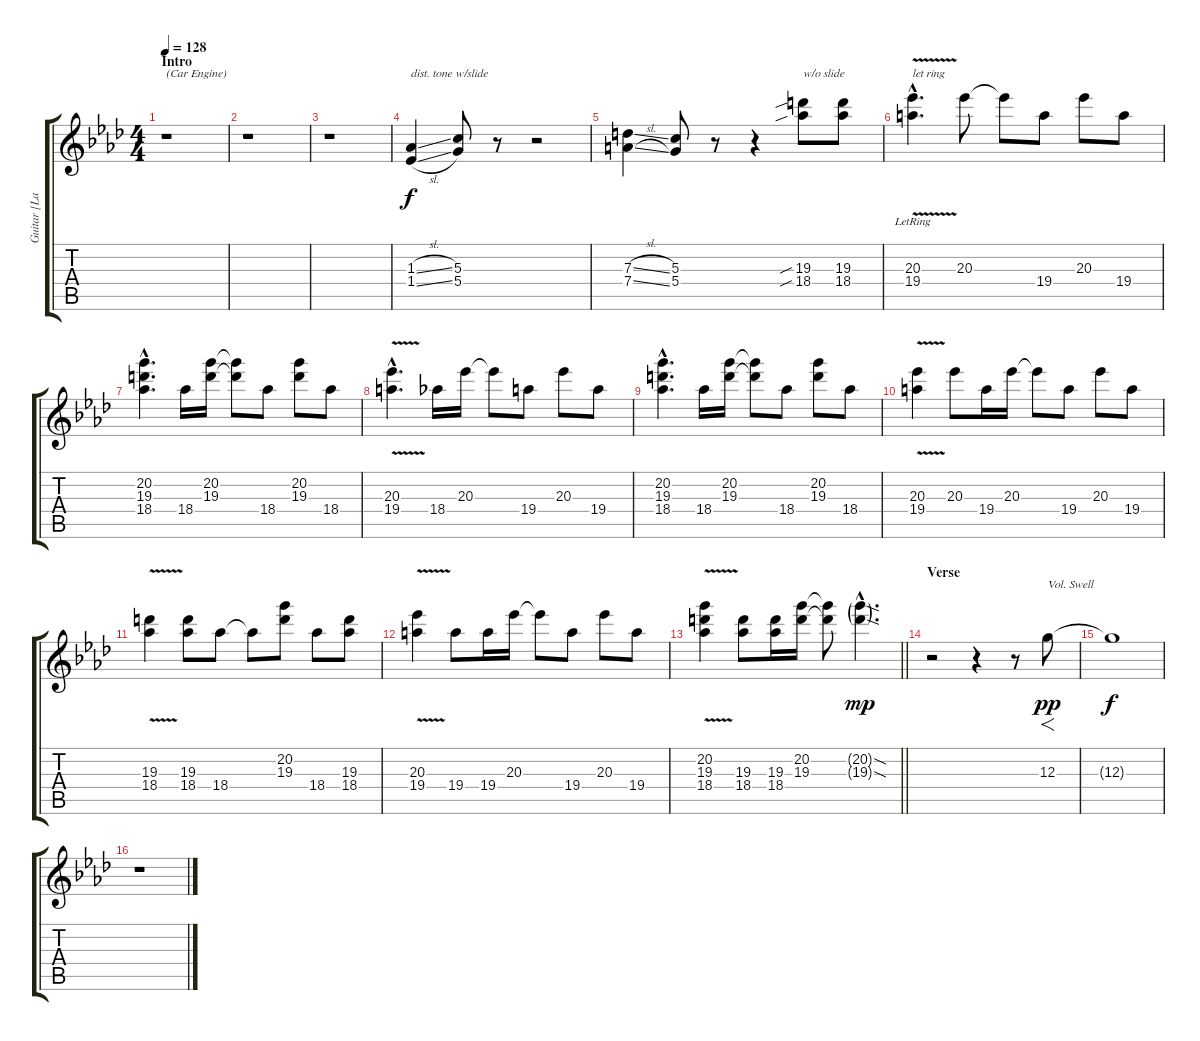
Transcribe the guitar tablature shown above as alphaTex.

\track ("Guitar [Larry LaLonde]" "Guitar [La") {instrument distortionguitar}
\staff {score tabs}
\tuning (E4 B3 G3 D3 A2 E2) {hide}
\ts (4 4)
\section ("" "Intro")
\tempo 128
\clef g2
\ks ab
r.1{txt "(Car Engine)" dy f instrument distortionguitar} |
r.1 |
r.1 |
(1.3{sl} 1.4{sl}).4{txt "dist. tone w/slide"} (5.3 5.4).8 r.8 r.2 |
(7.3{sl} 7.4{sl}).4 (5.3 5.4).8 r.8 r.4 (19.3{sib} 18.4{sib}).8{txt "w/o slide"} (19.3 18.4).8 |
(20.3{v hac lr} 19.4{v hac lr}).4{d txt "let ring"} 20.3.8 20.3{t}.8 19.4.8 20.3.8 19.4.8 |
(20.2{hac} 19.3{hac} 18.4{hac}).4{d} 18.4.16 (20.2 19.3).16 (20.2{t} 19.3{t}).8 18.4.8 (20.2 19.3).8 18.4.8 |
(20.3{v hac} 19.4{v hac}).4{d} 18.4.16 20.3.16 20.3{t}.8 19.4.8 20.3.8 19.4.8 |
(20.2{hac} 19.3{hac} 18.4{hac}).4{d} 18.4.16 (20.2 19.3).16 (20.2{t} 19.3{t}).8 18.4.8 (20.2 19.3).8 18.4.8 |
(20.3{v} 19.4{v}).4 20.3.8 19.4.16 20.3.16 20.3{t}.8 19.4.8 20.3.8 19.4.8 |
(19.3{v} 18.4{v}).4 (19.3 18.4).8 18.4.8 18.4{t}.8 (20.2 19.3).8 18.4.8 (19.3 18.4).8 |
(20.3{v} 19.4{v}).4 19.4.8 19.4.16 20.3.16 20.3{t}.8 19.4.8 20.3.8 19.4.8 |
\barLineRight lightlight
(20.2{v} 19.3{v} 18.4{v}).4 (19.3 18.4).8 (19.3 18.4).16 (20.2 19.3).16 (20.2{t} 19.3{t}).8 (20.2{sod g hac} 19.3{sod g hac}).4{d dy mp} |
\section ("" "Verse")
r.2 r.4 r.8 12.3.8{f txt "Vol. Swell" dy pp} |
12.3{t}.1{dy f} |
r.1
